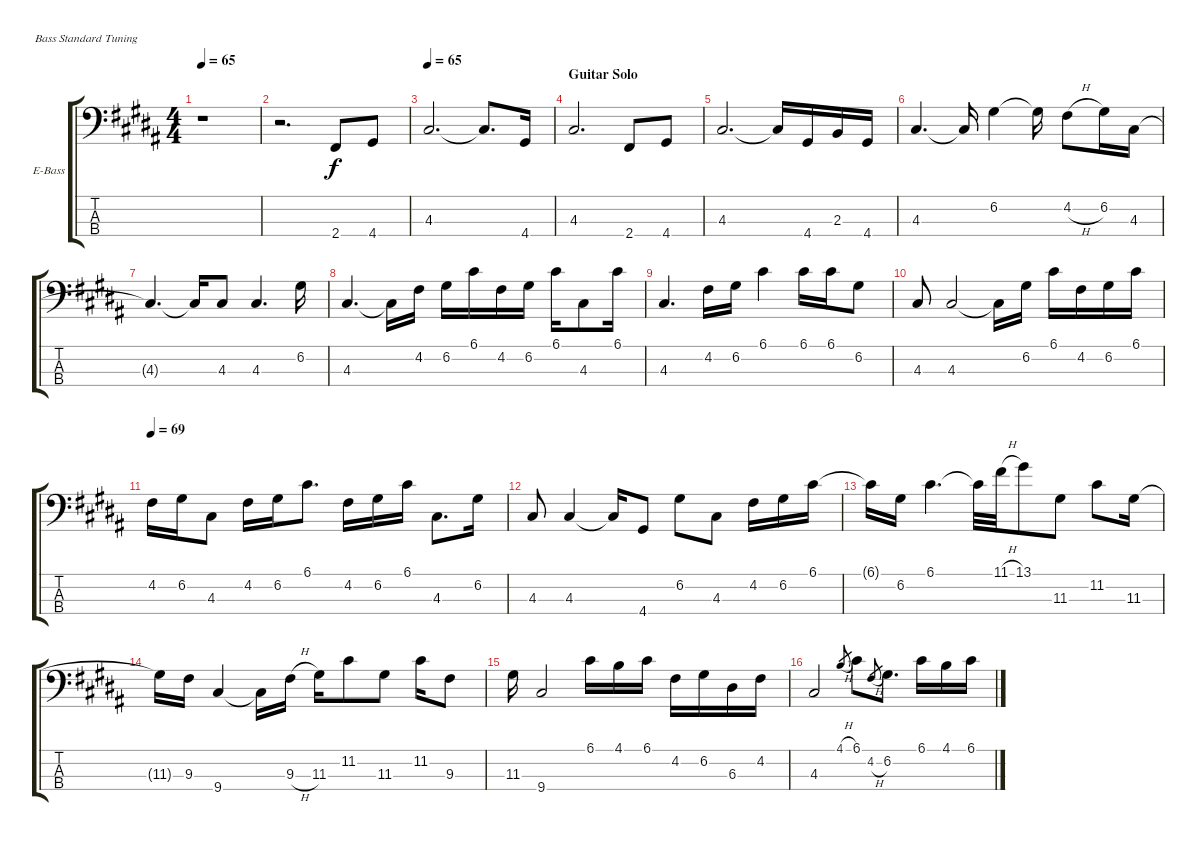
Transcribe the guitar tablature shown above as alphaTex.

\bracketExtendMode groupsimilarinstruments
\firstSystemTrackNameOrientation horizontal
\otherSystemsTrackNameOrientation horizontal
\track ("Electric Bass" "E-Bass") {multiBarRest instrument electricbassfinger}
\staff {score tabs}
\tuning (G2 D2 A1 E1)
\ts (4 4)
\tempo 65
\clef f4
\ks g#minor
r.1{dy f} |
r.2{d} 2.4.8 4.4.8 |
\tempo 65
4.3.2{d} 4.3{t}.8{d} 4.4.16 |
\section ("" "Guitar Solo")
4.3.2{d} 2.4.8 4.4.8 |
4.3.2{d} 4.3{t}.16 4.4.16 2.3.16 4.4.16 |
4.3.4{d} 4.3{t}.16 6.2.4 6.2{t}.16 4.2{h}.8 6.2.16 4.3.16 |
4.3{t}.4{d} 4.3{t}.16 4.3.8 4.3.4{d} 6.2.16 |
4.3.4{d} 4.3{t}.16 4.2.16 6.2.16 6.1.16 4.2.16 6.2.16 6.1.16 4.3.8 6.1.16 |
4.3.4{d} 4.2.16 6.2.16 6.1.4 6.1.16 6.1.16 6.2.8 |
4.3.8 4.3.2 4.3{t}.16 6.2.16 6.1.16 4.2.16 6.2.16 6.1.16 |
\tempo 69
4.2.16 6.2.16 4.3.8 4.2.16 6.2.16 6.1.8{d} 4.2.16 6.2.16 6.1.16 4.3.8{d} 6.2.16 |
4.3.8 4.3.4 4.3{t}.16 4.4.8 6.2.8 4.3.8 4.2.16 6.2.16 6.1.16 |
6.1{t}.16 6.2.16 6.1.4{d} 6.1{t}.32 11.1{h}.32 13.1.8 11.3.8 11.2.8 11.3.16 |
11.3{t}.16 9.3.16 9.4.4 9.4{t}.16 9.3{h}.16 11.3.16 11.2.8 11.3.8 11.2.16 9.3.8 |
11.3.16 9.4.2 6.1.16 4.1.16 6.1.16 4.2.16 6.2.16 6.3.16 4.2.16 |
4.3.2 4.1{h}.8{gr} 6.1.8 4.2{h}.8{gr} 6.2.8{d} 6.1.16 4.1.16 6.1.16
